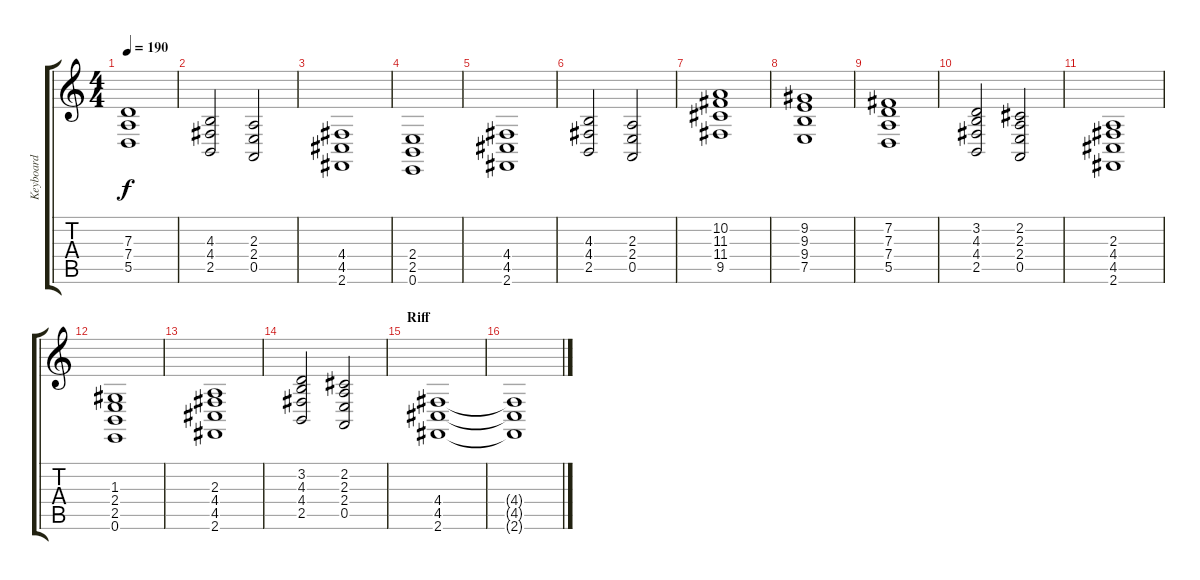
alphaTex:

\track ("Keyboard" "Keyboard") {instrument stringensemble1}
\staff {score tabs}
\tuning (E4 B3 G3 D3 A2 E2) {hide}
\ts (4 4)
\tempo 190
\clef g2
\ks c
(7.3 7.4 5.5).1{dy f} |
(4.3 4.4 2.5).2 (2.3 2.4 0.5).2 |
(4.4 4.5 2.6).1 |
(2.4 2.5 0.6).1 |
(4.4 4.5 2.6).1 |
(4.3 4.4 2.5).2 (2.3 2.4 0.5).2 |
(10.2 11.3 11.4 9.5).1 |
(9.2 9.3 9.4 7.5).1 |
(7.2 7.3 7.4 5.5).1 |
(3.2 4.3 4.4 2.5).2 (2.2 2.3 2.4 0.5).2 |
(2.3 4.4 4.5 2.6).1 |
(1.3 2.4 2.5 0.6).1 |
(2.3 4.4 4.5 2.6).1 |
(3.2 4.3 4.4 2.5).2 (2.2 2.3 2.4 0.5).2 |
\section ("" "Riff")
(4.4 4.5 2.6).1 |
(4.4{t} 4.5{t} 2.6{t}).1
